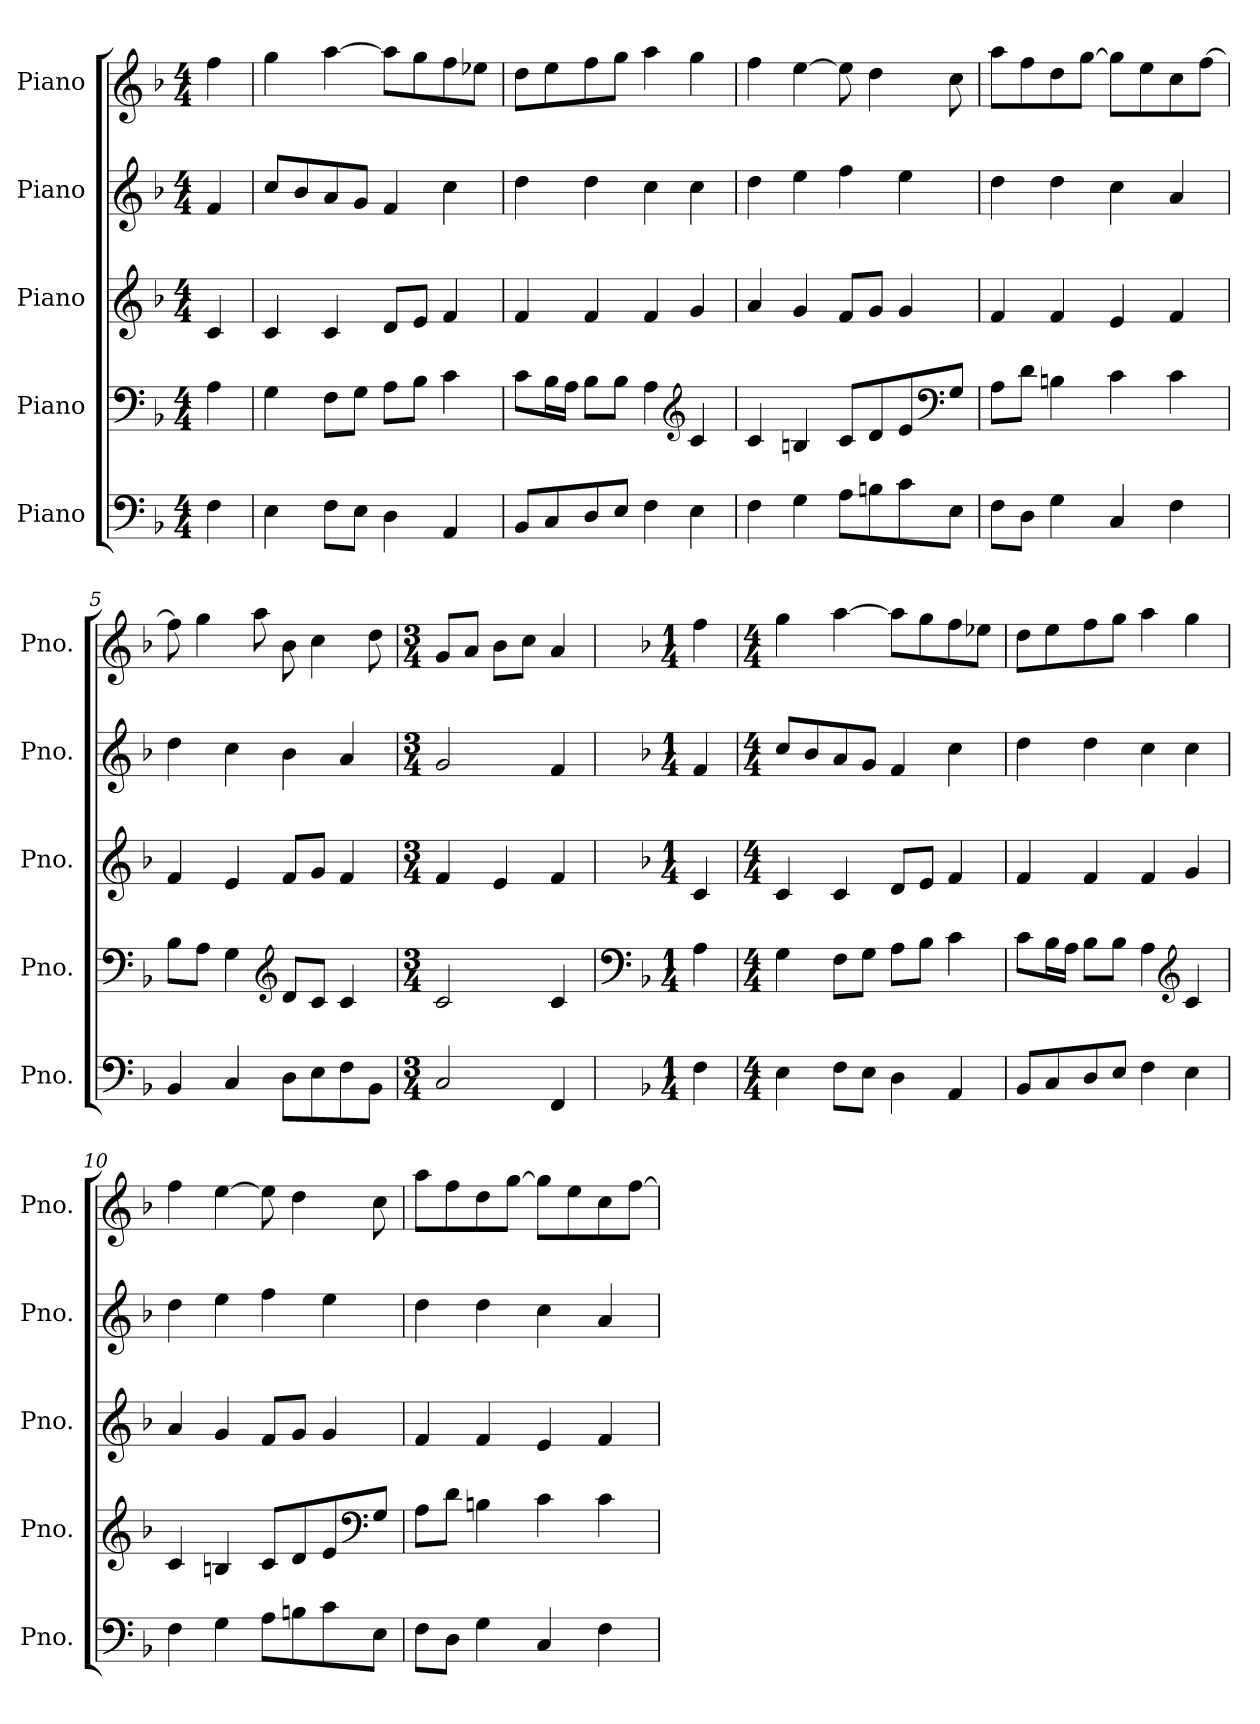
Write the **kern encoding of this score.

**kern	**kern	**kern	**kern	**kern
*part5	*part4	*part3	*part2	*part1
*staff5	*staff4	*staff3	*staff2	*staff1
*I"Piano	*I"Piano	*I"Piano	*I"Piano	*I"Piano
*I'Pno.	*I'Pno.	*I'Pno.	*I'Pno.	*I'Pno.
*clefF4	*clefF4	*clefG2	*clefG2	*clefG2
*k[b-]	*k[b-]	*k[b-]	*k[b-]	*k[b-]
*M4/4	*M4/4	*M4/4	*M4/4	*M4/4
*MM120	*MM120	*MM120	*MM120	*MM120
=	=	=	=	=
4F\	4A\	4c/	4f/	4ff\
=1	=1	=1	=1	=1
4E\	4G\	4c/	8cc/L	4gg\
.	.	.	8b-/	.
8F\L	8F\L	4c/	8a/	[4aa\
8E\J	8G\J	.	8g/J	.
4D\	8A\L	8d/L	4f/	8aa\L]
.	8B-\J	8e/J	.	8gg\
4AA/	4c\	4f/	4cc\	8ff\
.	.	.	.	8ee-X\J
=2	=2	=2	=2	=2
8BB-/L	8c\L	4f/	4dd\	8dd\L
8C/	16B-\L	.	.	8ee\
.	16A\JJ	.	.	.
8D/	8B-\L	4f/	4dd\	8ff\
8E/J	8B-\J	.	.	8gg\J
4F\	4A\	4f/	4cc\	4aa\
*	*clefG2	*	*	*
4E\	4c/	4g/	4cc\	4gg\
=3	=3	=3	=3	=3
4F\	4c/	4a/	4dd\	4ff\
4G\	4Bn/	4g/	4ee\	[4ee\
8A\L	8c/L	8f/L	4ff\	8ee\]
8Bn\	8d/	8g/J	.	4dd\
8c\	8e/	4g/	4ee\	.
*	*clefF4	*	*	*
8E\J	8G/J	.	.	8cc\
=4	=4	=4	=4	=4
8F\L	8A\L	4f/	4dd\	8aa\L
8D\J	8d\J	.	.	8ff\
4G\	4Bn\	4f/	4dd\	8dd\
.	.	.	.	[8gg\J
4C/	4c\	4e/	4cc\	8gg\L]
.	.	.	.	8ee\
4F\	4c\	4f/	4a/	8cc\
.	.	.	.	[8ff\J
!!LO:LB:g=z
=5	=5	=5	=5	=5
4BB-/	8B-\L	4f/	4dd\	8ff\]
.	8A\J	.	.	4gg\
4C/	4G\	4e/	4cc\	.
.	.	.	.	8aa\
*	*clefG2	*	*	*
8D\L	8d/L	8f/L	4b-\	8b-\
8E\	8c/J	8g/J	.	4cc\
8F\	4c/	4f/	4a/	.
8BB-\J	.	.	.	8dd\
=6	=6	=6	=6	=6
*M3/4	*M3/4	*M3/4	*M3/4	*M3/4
2C/	2c/	4f/	2g/	8g/L
.	.	.	.	8a/J
.	.	4e/	.	8b-\L
.	.	.	.	8cc\J
4FF/	4c/	4f/	4f/	4a/
=7	=7	=7	=7	=7
*	*clefF4	*	*	*
*k[b-]	*k[b-]	*k[b-]	*k[b-]	*k[b-]
*M1/4	*M1/4	*M1/4	*M1/4	*M1/4
4F\	4A\	4c/	4f/	4ff\
=8	=8	=8	=8	=8
*M4/4	*M4/4	*M4/4	*M4/4	*M4/4
4E\	4G\	4c/	8cc/L	4gg\
.	.	.	8b-/	.
8F\L	8F\L	4c/	8a/	[4aa\
8E\J	8G\J	.	8g/J	.
4D\	8A\L	8d/L	4f/	8aa\L]
.	8B-\J	8e/J	.	8gg\
4AA/	4c\	4f/	4cc\	8ff\
.	.	.	.	8ee-X\J
=9	=9	=9	=9	=9
8BB-/L	8c\L	4f/	4dd\	8dd\L
8C/	16B-\L	.	.	8ee\
.	16A\JJ	.	.	.
8D/	8B-\L	4f/	4dd\	8ff\
8E/J	8B-\J	.	.	8gg\J
4F\	4A\	4f/	4cc\	4aa\
*	*clefG2	*	*	*
4E\	4c/	4g/	4cc\	4gg\
!!LO:PB:g=z
=10	=10	=10	=10	=10
4F\	4c/	4a/	4dd\	4ff\
4G\	4Bn/	4g/	4ee\	[4ee\
8A\L	8c/L	8f/L	4ff\	8ee\]
8Bn\	8d/	8g/J	.	4dd\
8c\	8e/	4g/	4ee\	.
*	*clefF4	*	*	*
8E\J	8G/J	.	.	8cc\
=11	=11	=11	=11	=11
8F\L	8A\L	4f/	4dd\	8aa\L
8D\J	8d\J	.	.	8ff\
4G\	4Bn\	4f/	4dd\	8dd\
.	.	.	.	[8gg\J
4C/	4c\	4e/	4cc\	8gg\L]
.	.	.	.	8ee\
4F\	4c\	4f/	4a/	8cc\
.	.	.	.	[8ff\J
=	=	=	=	=
*-	*-	*-	*-	*-
